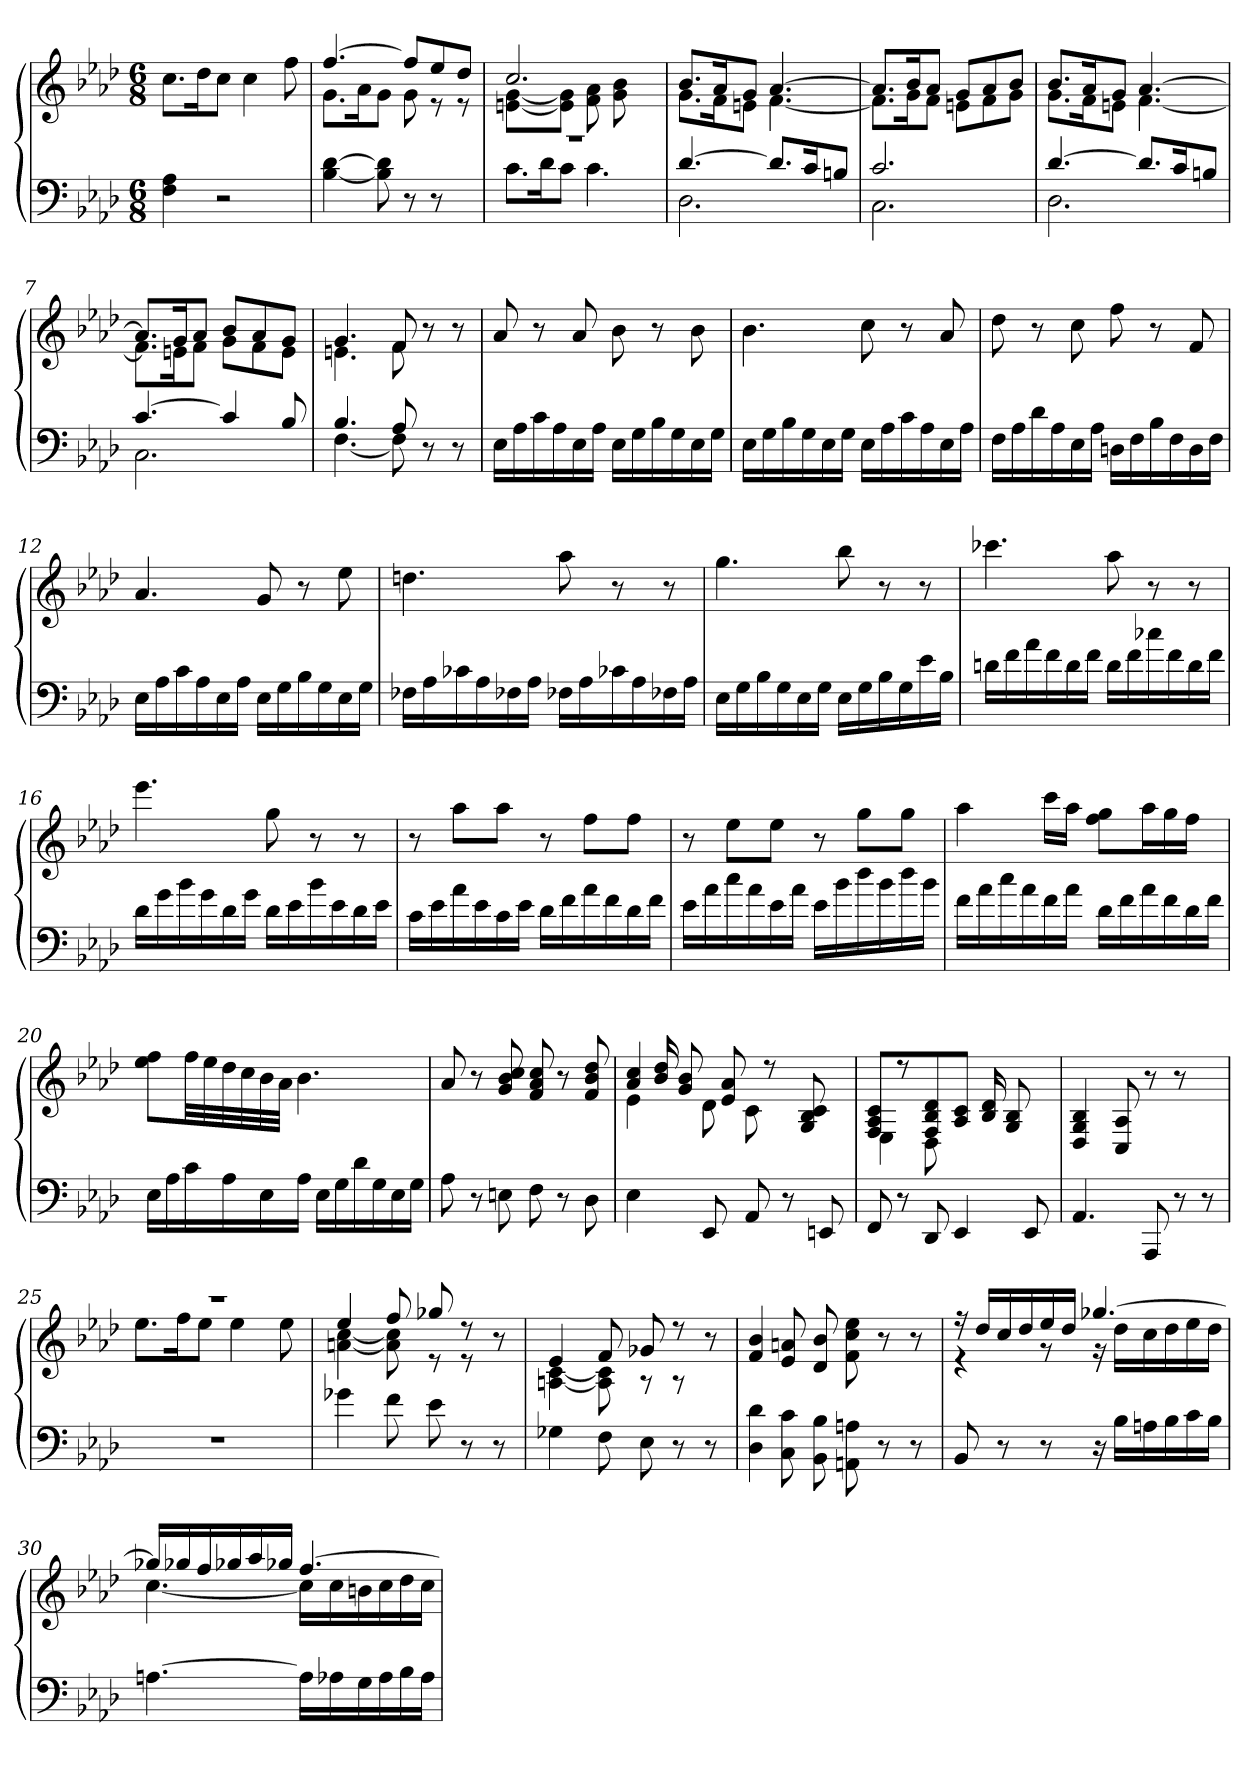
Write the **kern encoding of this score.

**kern	**kern
*part1	*part1
*staff2	*staff1
*clefF4	*clefG2
*k[b-e-a-d-]	*k[b-e-a-d-]
*A-:	*A-:
*M6/8	*M6/8
=1	=1
4F 4A-	8.ccL
.	16dd-k
2r	8ccJ
.	4cc
.	8ff
=2	=2
*	*^
[4B- [4d-	[4.ff	8.gL
.	.	16a-k
8B-] 8d-]	.	8gJ
8r	8ffL]	8g
8r	8ee-	8r
8ryy	8dd-J	8r
=3	=3	=3
*^	*	*
2.r	8.cL	2.cc	[4e [4g
.	16d-k	.	.
.	8cJ	.	8e] 8g]J
.	4.c	.	8f 8a-
.	.	.	8g 8b-
.	.	.	8ryy
=4	=4	=4	=4
[4.d-	2.D-	8.b-L	8.gL
.	.	16a-k	16fk
.	.	8gJ	8eJ
8.d-L]	.	[4.a-	[4.f
16ck	.	.	.
8BJ	.	.	.
=5	=5	=5	=5
2.c	2.C	8.a-L]	8.fL]
.	.	16b-k	16gk
.	.	8a-J	8fJ
.	.	8gL	8eL
.	.	8a-	8f
.	.	8b-J	8gJ
=6	=6	=6	=6
[4.d-	2.D-	8.b-L	8.gL
.	.	16a-k	16fk
.	.	8gJ	8eJ
8.d-L]	.	[4.a-	[4.f
16ck	.	.	.
8BJ	.	.	.
=7	=7	=7	=7
[4.c	2.C	8.a-L]	8.fL]
.	.	16gk	16ek
.	.	8a-J	8fJ
4c]	.	8b-L	8gL
.	.	8a-	8f
8B-	.	8gJ	8eJ
=8	=8	=8	=8
4.B-	[4.F	4.g	4.e
8A-	8F]	8f	8f
8r	4ryy	8r	4ryy
8r	.	8r	.
*v	*v	*	*
*	*v	*v
=9	=9
16E-LL	8a-
16A-	.
16c	8r
16A-	.
16E-	8a-
16A-JJ	.
16E-LL	8b-
16G	.
16B-	8r
16G	.
16E-	8b-
16GJJ	.
=10	=10
16E-LL	4.b-
16G	.
16B-	.
16G	.
16E-	.
16GJJ	.
16E-LL	8cc
16A-	.
16c	8r
16A-	.
16E-	8a-
16A-JJ	.
=11	=11
16FLL	8dd-
16A-	.
16d-	8r
16A-	.
16E-	8cc
16A-JJ	.
16DLL	8ff
16F	.
16B-	8r
16F	.
16D	8f
16FJJ	.
=12	=12
16E-LL	4.a-
16A-	.
16c	.
16A-	.
16E-	.
16A-JJ	.
16E-LL	8g
16G	.
16B-	8r
16G	.
16E-	8ee-
16GJJ	.
=13	=13
16F-XLL	4.dd
16A-	.
16c-X	.
16A-	.
16F-X	.
16A-JJ	.
16F-XLL	8aa-
16A-	.
16c-X	8r
16A-	.
16F-X	8r
16A-JJ	.
=14	=14
16E-LL	4.gg
16G	.
16B-	.
16G	.
16E-	.
16GJJ	.
16E-LL	8bb-
16G	.
16B-	8r
16G	.
16e-	8r
16B-JJ	.
=15	=15
16dLL	4.ccc-X
16f	.
16a-	.
16f	.
16d	.
16fJJ	.
16dLL	8aa-
16f	.
16cc-X	8r
16f	.
16d	8r
16fJJ	.
=16	=16
16d-LL	4.eee-
16g	.
16b-	.
16g	.
16d-	.
16gJJ	.
16d-LL	8gg
16e-	.
16b-	8r
16e-	.
16d-	8r
16e-JJ	.
=17	=17
16cLL	8r
16e-	.
16a-	8aa-L
16e-	.
16c	8aa-J
16e-JJ	.
16d-LL	8r
16f	.
16a-	8ffL
16f	.
16d-	8ffJ
16fJJ	.
=18	=18
16e-LL	8r
16a-	.
16cc	8ee-L
16a-	.
16e-	8ee-J
16a-JJ	.
16e-LL	8r
16b-	.
16dd-	8ggL
16b-	.
16dd-	8ggJ
16b-JJ	.
=19	=19
16fLL	4aa-
16a-	.
16cc	.
16a-	.
16f	16cccLL
16a-JJ	16aa-JJ
16d-LL	8ff 8ggL
16f	.
16a-	16aa-L
16f	16gg
16d-	16ffJJ
16fJJ	16ryy
=20	=20
16E-LL	8ee- 8ffL
16A-	.
16c	32ffLL
.	32ee-
16A-	32dd-
.	32cc
16E-	32b-
.	32a-JJJ
16A-JJ	4.b-
16E-LL	.
16G	.
16d-	.
16G	.
16E-	.
16GJJ	16ryy
=21	=21
8A-	8a-
8r	8r
8E	8g 8b- 8cc
8F	8f 8a- 8cc
8r	8r
8D-	8f 8b- 8dd-
=22	=22
*	*^
4E-	8a- 8ccJ	4e-
.	16b- 16dd-	.
.	8g 8b-	.
8EE-	.	8d-
.	8e- 8a-	.
8AA-	.	8c
.	8r	.
8r	.	4ryy
.	8G 8B- 8c	.
8EE	.	.
.	16ryy	.
=23	=23	=23
8FF	8F 8A- 8c	4E-
8r	8r	.
8DD-	8F 8B- 8d-	8D-
4EE-	8A- 8cJ	4.ryy
.	16B- 16d-	.
.	8G 8B-	.
8EE-	.	.
.	16ryy	.
*	*v	*v
=24	=24
4.AA-	4D- 4G 4B-
.	8C 8A-
8AAA-	8r
8r	8r
8r	8ryy
=25	=25
*	*^
2.r	2.r	8.ee-L
.	.	16ffk
.	.	8ee-J
.	.	4ee-
.	.	8ee-
=26	=26	=26
4g-X	4ee-	[4a [4cc
8f	8ff	8a] 8cc]
8e-	8gg-X	8r
8r	8r	8r
8r	8r	8ryy
=27	=27	=27
4G-X	4e-	[4A [4c
8F	8f	8A] 8c]
8E-	8g-X	8r
8r	8r	8r
8r	8r	8ryy
*	*v	*v
=28	=28
8D- 8d-J	8f 8b-J
8C 8c	8e- 8a
8BB- 8B-	8d- 8b-
8AA 8A	8f 8cc 8ee-
8r	8r
8r	8r
=29	=29
*	*^
8BB-	16r	4r
.	16dd-LL	.
8r	16cc	.
.	16dd-	.
8r	16ee-	8r
.	16dd-JJ	.
16r	[4.gg-X	16r
16B-LL	.	16dd-LL
16A	.	16cc
16B-	.	16dd-
16c	.	16ee-
16B-JJ	.	16dd-JJ
=30	=30	=30
[4.A	16gg-XLL]	[4.cc
.	16gg-X	.
.	16ff	.
.	16gg-X	.
.	16aa-	.
.	16gg-XJJ	.
16ALL]	[4.ff	16ccLL]
16A-	.	16cc
16G	.	16b
16A-	.	16cc
16B-	.	16dd-
16A-JJ	.	16ccJJ
*	*v	*v
=	=
*-	*-
